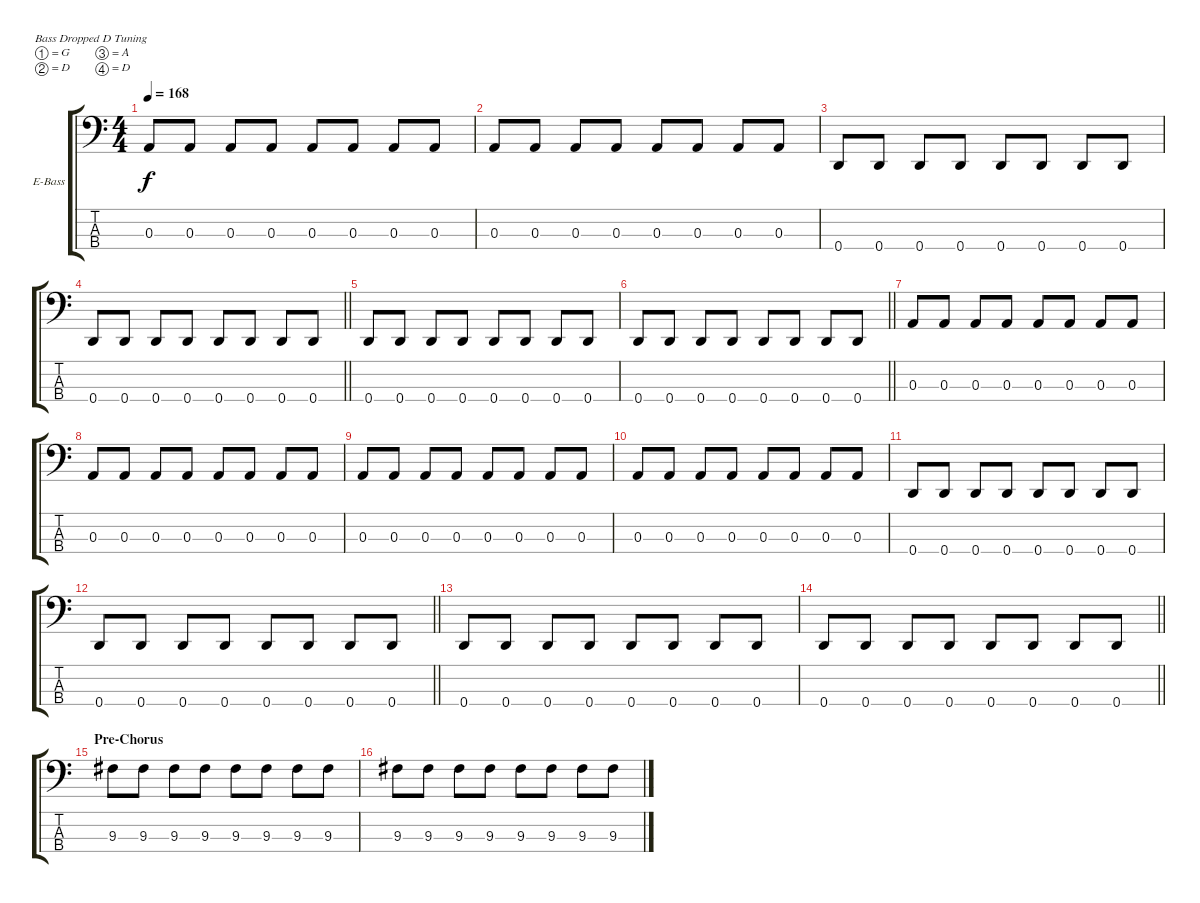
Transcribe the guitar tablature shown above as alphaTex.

\bracketExtendMode groupsimilarinstruments
\firstSystemTrackNameOrientation horizontal
\otherSystemsTrackNameOrientation horizontal
\track ("Bass" "E-Bass") {instrument electricbasspick}
\staff {score tabs}
\tuning (G2 D2 A1 D1)
\ts (4 4)
\tempo 168
\clef f4
\ks c
0.3.8{dy f} 0.3.8 0.3.8 0.3.8 0.3.8 0.3.8 0.3.8 0.3.8 |
0.3.8 0.3.8 0.3.8 0.3.8 0.3.8 0.3.8 0.3.8 0.3.8 |
0.4.8 0.4.8 0.4.8 0.4.8 0.4.8 0.4.8 0.4.8 0.4.8 |
\barLineRight lightlight
0.4.8 0.4.8 0.4.8 0.4.8 0.4.8 0.4.8 0.4.8 0.4.8 |
0.4.8 0.4.8 0.4.8 0.4.8 0.4.8 0.4.8 0.4.8 0.4.8 |
\barLineRight lightlight
0.4.8 0.4.8 0.4.8 0.4.8 0.4.8 0.4.8 0.4.8 0.4.8 |
0.3.8 0.3.8 0.3.8 0.3.8 0.3.8 0.3.8 0.3.8 0.3.8 |
0.3.8 0.3.8 0.3.8 0.3.8 0.3.8 0.3.8 0.3.8 0.3.8 |
0.3.8 0.3.8 0.3.8 0.3.8 0.3.8 0.3.8 0.3.8 0.3.8 |
0.3.8 0.3.8 0.3.8 0.3.8 0.3.8 0.3.8 0.3.8 0.3.8 |
0.4.8 0.4.8 0.4.8 0.4.8 0.4.8 0.4.8 0.4.8 0.4.8 |
\barLineRight lightlight
0.4.8 0.4.8 0.4.8 0.4.8 0.4.8 0.4.8 0.4.8 0.4.8 |
0.4.8 0.4.8 0.4.8 0.4.8 0.4.8 0.4.8 0.4.8 0.4.8 |
\barLineRight lightlight
0.4.8 0.4.8 0.4.8 0.4.8 0.4.8 0.4.8 0.4.8 0.4.8 |
\section ("" "Pre-Chorus")
9.3.8 9.3.8 9.3.8 9.3.8 9.3.8 9.3.8 9.3.8 9.3.8 |
9.3.8 9.3.8 9.3.8 9.3.8 9.3.8 9.3.8 9.3.8 9.3.8
